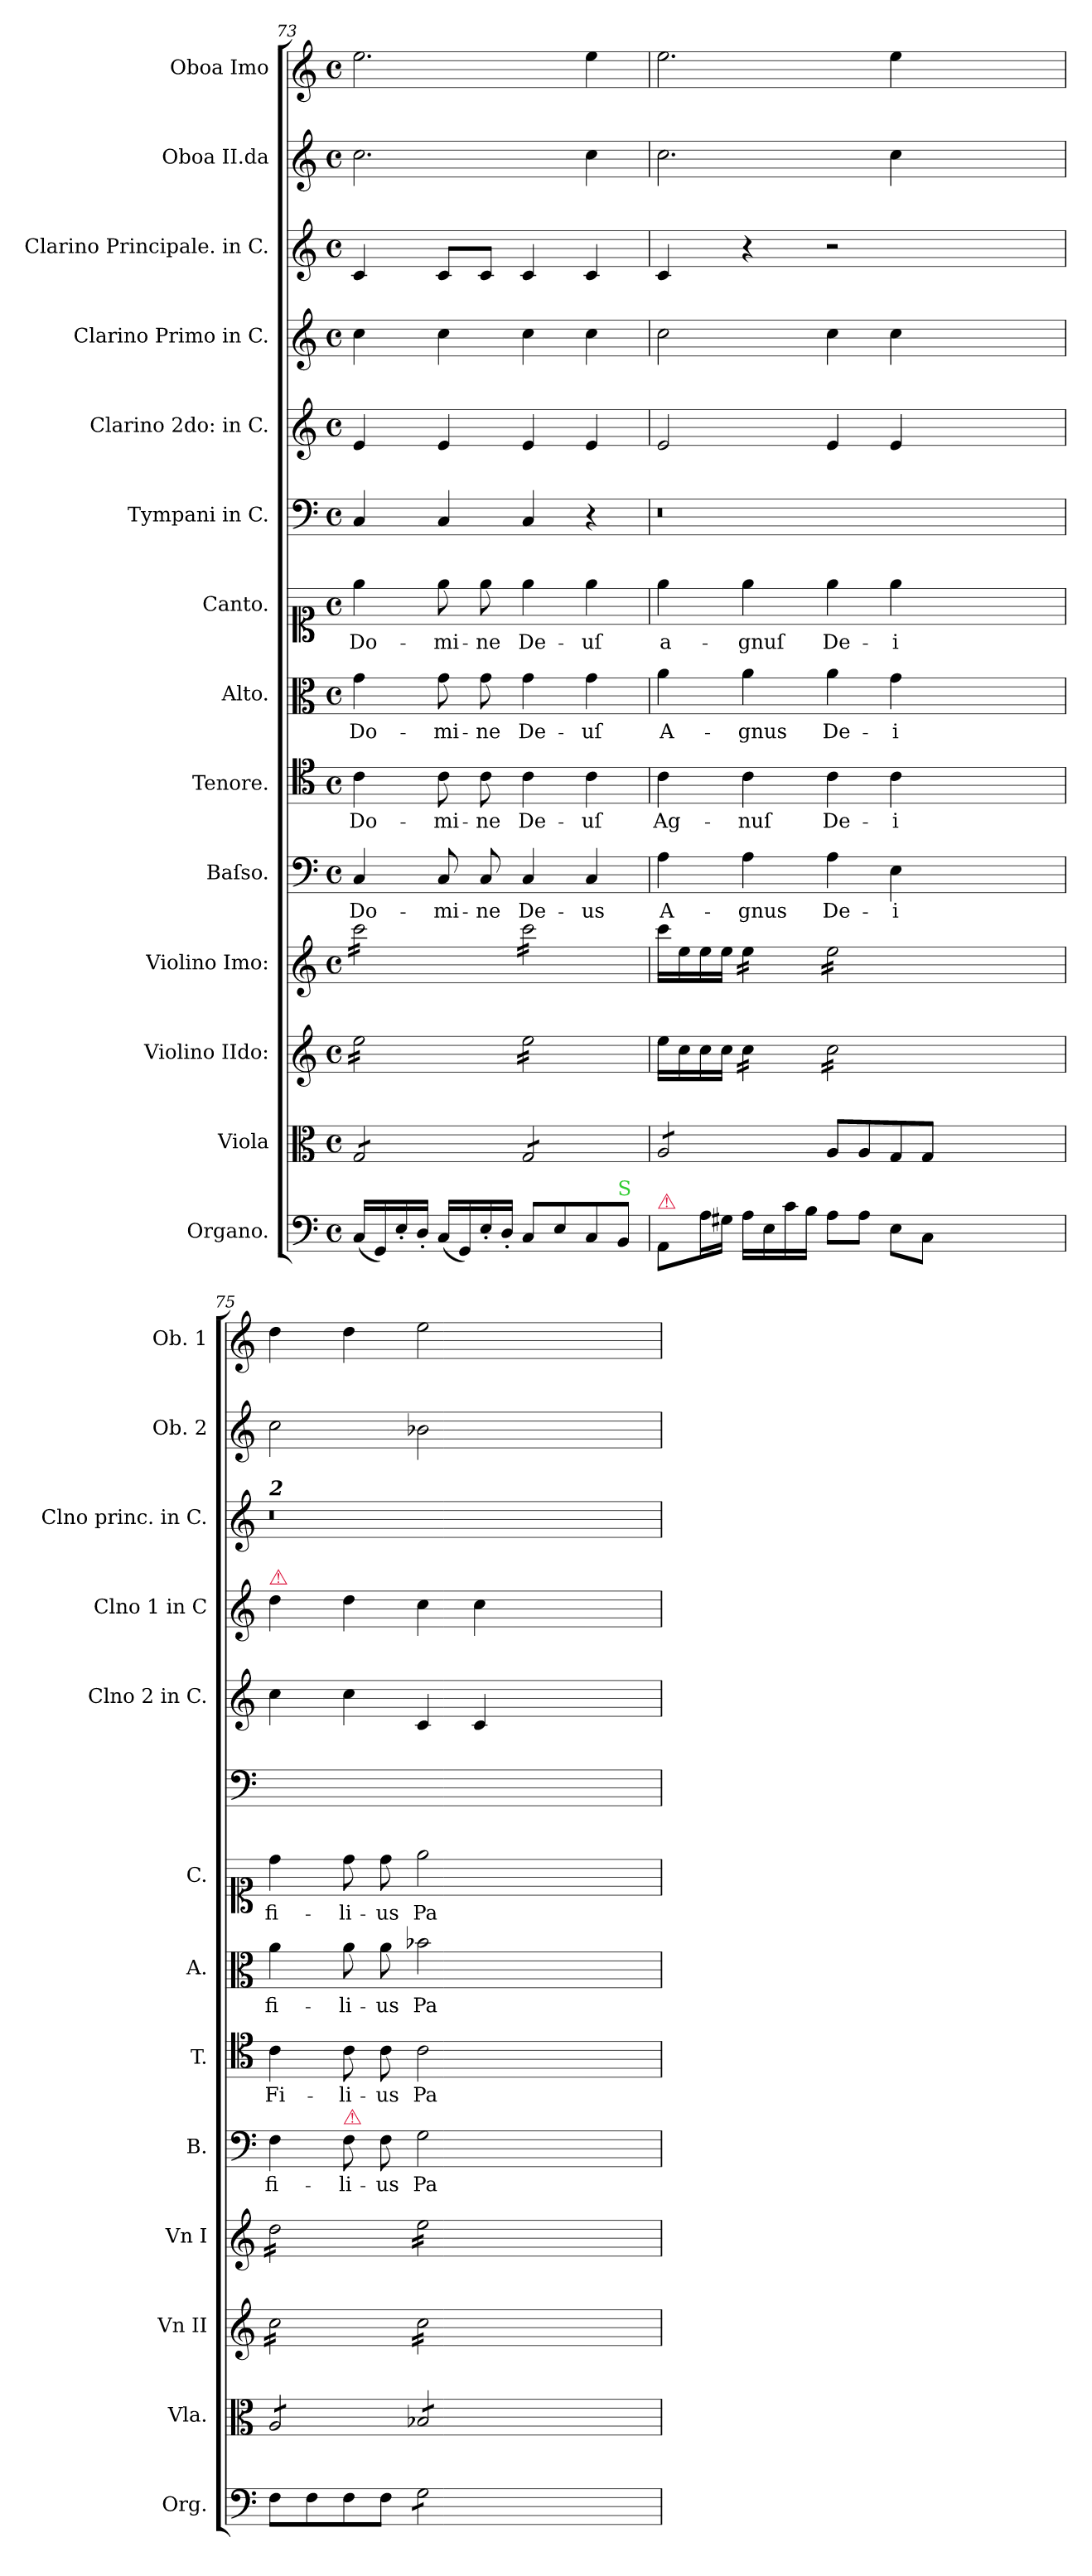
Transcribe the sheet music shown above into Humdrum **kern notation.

**kern	**kern	**kern	**kern	**kern	**text	**kern	**text	**kern	**text	**kern	**text	**kern	**kern	**kern	**kern	**kern	**kern
*part14	*part13	*part12	*part11	*part10	*part10	*part9	*part9	*part8	*part8	*part7	*part7	*part6	*part5	*part4	*part3	*part2	*part1
*staff14	*staff13	*staff12	*staff11	*staff10	*staff10	*staff9	*staff9	*staff8	*staff8	*staff7	*staff7	*staff6	*staff5	*staff4	*staff3	*staff2	*staff1
*I"Organo.	*I"Viola	*I"Violino IIdo:	*I"Violino Imo:	*I"Baſso.	*	*I"Tenore.	*	*I"Alto.	*	*I"Canto.	*	*I"Tympani in C.	*I"Clarino 2do: in C.	*I"Clarino Primo in C.	*I"Clarino Principale. in C.	*I"Oboa II.da	*I"Oboa Imo
*I'Org.	*I'Vla.	*I'Vn II	*I'Vn I	*I'B.	*	*I'T.	*	*I'A.	*	*I'C.	*	*	*I'Clno 2 in C.	*I'Clno 1 in C	*I'Clno princ. in C.	*I'Ob. 2	*I'Ob. 1
*clefF4	*clefC3	*clefG2	*clefG2	*clefF4	*	*clefC4	*	*clefC3	*	*clefC1	*	*clefF4	*clefG2	*clefG2	*clefG2	*clefG2	*clefG2
*k[]	*k[]	*k[]	*k[]	*k[]	*	*k[]	*	*k[]	*	*k[]	*	*k[]	*k[]	*k[]	*k[]	*k[]	*k[]
*M4/4	*M4/4	*M4/4	*M4/4	*M4/4	*	*M4/4	*	*M4/4	*	*M4/4	*	*M4/4	*M4/4	*M4/4	*M4/4	*M4/4	*M4/4
*met(c)	*met(c)	*met(c)	*met(c)	*met(c)	*	*met(c)	*	*met(c)	*	*met(c)	*	*met(c)	*met(c)	*met(c)	*met(c)	*met(c)	*met(c)
=73	=73	=73	=73	=73	=73	=73	=73	=73	=73	=73	=73	=73	=73	=73	=73	=73	=73
*	*tremolo	*	*	*	*	*	*	*	*	*	*	*	*	*	*	*	*
*	*	*tremolo	*	*	*	*	*	*	*	*	*	*	*	*	*	*	*
*	*	*	*tremolo	*	*	*	*	*	*	*	*	*	*	*	*	*	*
(<16C/LL	8G/L	16ee\LL	16ccc\LL	4C/	Do-	4c\	Do-	4g\	Do-	4ee\	Do-	4C/	4e/	4cc\	4c/	2.cc\	2.ee\
16GG/)	.	16ee\	16ccc\	.	.	.	.	.	.	.	.	.	.	.	.	.	.
16E'</	8G/	16ee\	16ccc\	.	.	.	.	.	.	.	.	.	.	.	.	.	.
16D'</JJ	.	16ee\	16ccc\	.	.	.	.	.	.	.	.	.	.	.	.	.	.
(<16C/LL	8G/	16ee\	16ccc\	8C/	-mi-	8c\	-mi-	8g\	-mi-	8ee\	-mi-	4C/	4e/	4cc\	8c/L	.	.
16GG/)	.	16ee\	16ccc\	.	.	.	.	.	.	.	.	.	.	.	.	.	.
16E'</	8G/J	16ee\	16ccc\	8C/	-ne	8c\	-ne	8g\	-ne	8ee\	-ne	.	.	.	8c/J	.	.
16D'</JJ	.	16ee\JJ	16ccc\JJ	.	.	.	.	.	.	.	.	.	.	.	.	.	.
8C/L	8G/L	16ee\LL	16ccc\LL	4C/	De-	4c\	De-	4g\	De-	4ee\	De-	4C/	4e/	4cc\	4c/	.	.
.	.	16ee\	16ccc\	.	.	.	.	.	.	.	.	.	.	.	.	.	.
8E/	8G/	16ee\	16ccc\	.	.	.	.	.	.	.	.	.	.	.	.	.	.
.	.	16ee\	16ccc\	.	.	.	.	.	.	.	.	.	.	.	.	.	.
8C/	8G/	16ee\	16ccc\	4C/	-us	4c\	-uſ	4g\	-uſ	4ee\	-uſ	4r	4e/	4cc\	4c/	4cc\	4ee\
.	.	16ee\	16ccc\	.	.	.	.	.	.	.	.	.	.	.	.	.	.
!LO:TX:a:color=limegreen:t=S	!	!	!	!	!	!	!	!	!	!	!	!	!	!	!	!	!
8BB/J	8G/J	16ee\	16ccc\	.	.	.	.	.	.	.	.	.	.	.	.	.	.
.	.	16ee\JJ	16ccc\JJ	.	.	.	.	.	.	.	.	.	.	.	.	.	.
*	*	*	*Xtremolo	*	*	*	*	*	*	*	*	*	*	*	*	*	*
*	*	*Xtremolo	*	*	*	*	*	*	*	*	*	*	*	*	*	*	*
=74	=74	=74	=74	=74	=74	=74	=74	=74	=74	=74	=74	=74	=74	=74	=74	=74	=74
!LO:TX:a:color=crimson:t=⚠	!	!	!	!	!	!	!	!	!	!	!	!	!	!	!	!	!
8AA/L	8A/L	16ee\LL	16ccc\LL	4A\	A-	4c\	Ag-	4a\	A-	4ee\	a-	0r	2e/	2cc\	4c/	2.cc\	2.ee\
.	.	16cc\	16ee\	.	.	.	.	.	.	.	.	.	.	.	.	.	.
16A\L	8A/	16cc\	16ee\	.	.	.	.	.	.	.	.	.	.	.	.	.	.
16G#X\JJ	.	16cc\JJ	16ee\JJ	.	.	.	.	.	.	.	.	.	.	.	.	.	.
*	*	*tremolo	*	*	*	*	*	*	*	*	*	*	*	*	*	*	*
*	*	*	*tremolo	*	*	*	*	*	*	*	*	*	*	*	*	*	*
16A\LL	8A/	16cc\LL	16ee\LL	4A\	-gnus	4c\	-nuſ	4a\	-gnus	4ee\	-gnuſ	.	.	.	4r	.	.
16E\	.	16cc\	16ee\	.	.	.	.	.	.	.	.	.	.	.	.	.	.
16c\	8A/J	16cc\	16ee\	.	.	.	.	.	.	.	.	.	.	.	.	.	.
*	*Xtremolo	*	*	*	*	*	*	*	*	*	*	*	*	*	*	*	*
16B\JJ	.	16cc\JJ	16ee\JJ	.	.	.	.	.	.	.	.	.	.	.	.	.	.
8A\L	8A/L	16cc\LL	16ee\LL	4A\	De-	4c\	De-	4a\	De-	4ee\	De-	.	4e/	4cc\	2r	.	.
.	.	16cc\	16ee\	.	.	.	.	.	.	.	.	.	.	.	.	.	.
8A\J	8A/	16cc\	16ee\	.	.	.	.	.	.	.	.	.	.	.	.	.	.
.	.	16cc\	16ee\	.	.	.	.	.	.	.	.	.	.	.	.	.	.
8E\L	8G/	16cc\	16ee\	4E\	-i	4c\	-i	4g\	-i	4ee\	-i	.	4e/	4cc\	.	4cc\	4ee\
.	.	16cc\	16ee\	.	.	.	.	.	.	.	.	.	.	.	.	.	.
8C\J	8G/J	16cc\	16ee\	.	.	.	.	.	.	.	.	.	.	.	.	.	.
.	.	16cc\JJ	16ee\JJ	.	.	.	.	.	.	.	.	.	.	.	.	.	.
1ryy	1ryy	1ryy	1ryy	1ryy	.	1ryy	.	1ryy	.	1ryy	.	.	1ryy	1ryy	1ryy	1ryy	1ryy
=75	=75	=75	=75	=75	=75	=75	=75	=75	=75	=75	=75	=75	=75	=75	=75	=75	=75
!	!	!	!	!	!	!	!	!	!	!	!	!	!	!	!LO:TX:a:Bi:t=2	!	!
!	!	!	!	!	!	!	!	!	!	!	!	!	!	!LO:TX:a:color=crimson:t=⚠	!	!	!
*	*tremolo	*	*	*	*	*	*	*	*	*	*	*	*	*	*	*	*
8F\L	8A/L	16cc\LL	16dd\LL	4F\	fi-	4c\	Fi-	4a\	fi-	4dd\	fi-	0ryy	4cc\	4dd\	0r	2cc\	4dd\
.	.	16cc\	16dd\	.	.	.	.	.	.	.	.	.	.	.	.	.	.
8F\	8A/	16cc\	16dd\	.	.	.	.	.	.	.	.	.	.	.	.	.	.
.	.	16cc\	16dd\	.	.	.	.	.	.	.	.	.	.	.	.	.	.
!	!	!	!	!LO:TX:a:color=crimson:t=⚠	!	!	!	!	!	!	!	!	!	!	!	!	!
8F\	8A/	16cc\	16dd\	8F\	-li-	8c\	-li-	8a\	-li-	8dd\	-li-	.	4cc\	4dd\	.	.	4dd\
.	.	16cc\	16dd\	.	.	.	.	.	.	.	.	.	.	.	.	.	.
8F\J	8A/J	16cc\	16dd\	8F\	-us	8c\	-us	8a\	-us	8dd\	-us	.	.	.	.	.	.
.	.	16cc\JJ	16dd\JJ	.	.	.	.	.	.	.	.	.	.	.	.	.	.
*tremolo	*	*	*	*	*	*	*	*	*	*	*	*	*	*	*	*	*
8G\L	8B-X/L	16cc\LL	16ee\LL	2G\	Pa-	2c\	Pa-	2b-X\	Pa-	2ee\	Pa-	.	4c/	4cc\	.	2b-X\	2ee\
.	.	16cc\	16ee\	.	.	.	.	.	.	.	.	.	.	.	.	.	.
8G\	8B-X/	16cc\	16ee\	.	.	.	.	.	.	.	.	.	.	.	.	.	.
.	.	16cc\	16ee\	.	.	.	.	.	.	.	.	.	.	.	.	.	.
8G\	8B-X/	16cc\	16ee\	.	.	.	.	.	.	.	.	.	4c/	4cc\	.	.	.
.	.	16cc\	16ee\	.	.	.	.	.	.	.	.	.	.	.	.	.	.
8G\J	8B-X/J	16cc\	16ee\	.	.	.	.	.	.	.	.	.	.	.	.	.	.
*	*Xtremolo	*	*	*	*	*	*	*	*	*	*	*	*	*	*	*	*
*Xtremolo	*	*	*	*	*	*	*	*	*	*	*	*	*	*	*	*	*
.	.	16cc\JJ	16ee\JJ	.	.	.	.	.	.	.	.	.	.	.	.	.	.
*	*	*	*Xtremolo	*	*	*	*	*	*	*	*	*	*	*	*	*	*
*	*	*Xtremolo	*	*	*	*	*	*	*	*	*	*	*	*	*	*	*
1ryy	1ryy	1ryy	1ryy	1ryy	.	1ryy	.	1ryy	.	1ryy	.	.	1ryy	1ryy	.	1ryy	1ryy
=	=	=	=	=	=	=	=	=	=	=	=	=	=	=	=	=	=
*-	*-	*-	*-	*-	*-	*-	*-	*-	*-	*-	*-	*-	*-	*-	*-	*-	*-
